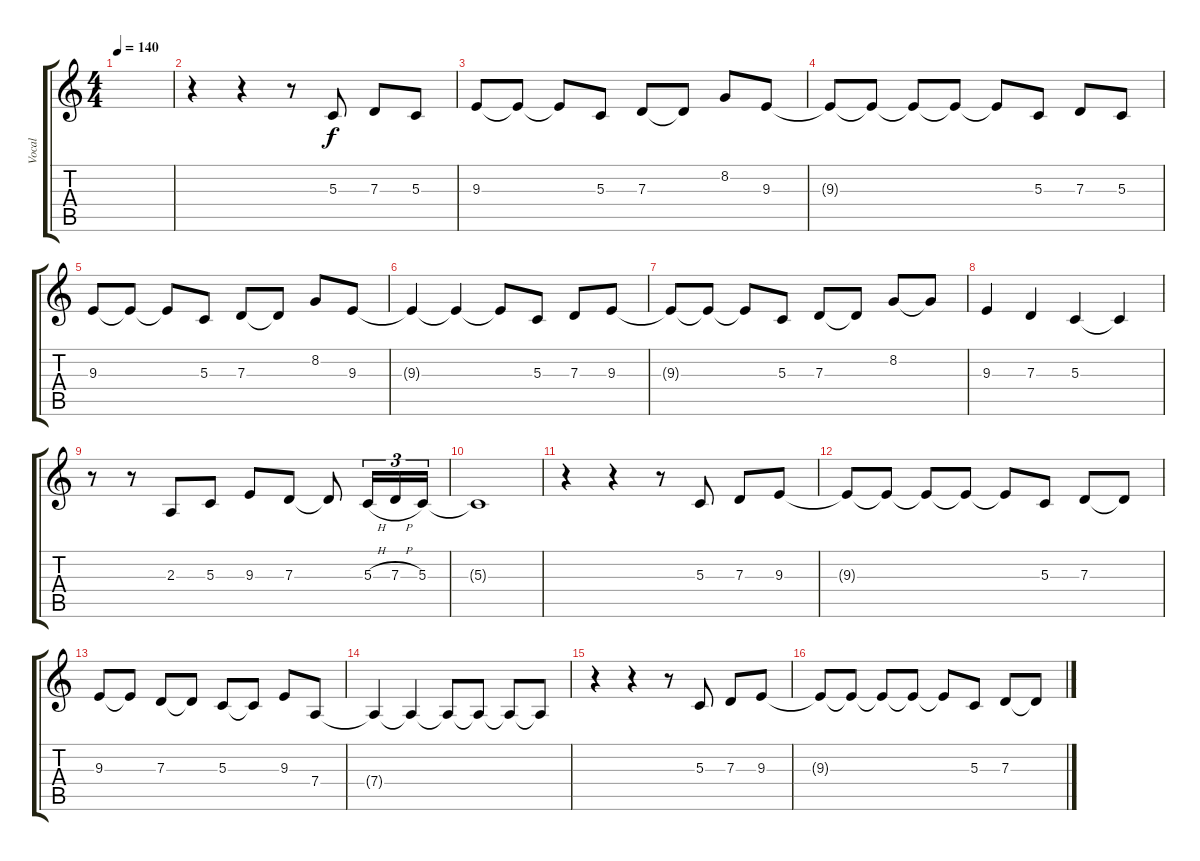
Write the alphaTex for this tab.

\track ("Vocal" "Vocal") {instrument pad4choir}
\staff {score tabs}
\tuning (E4 B3 G3 D3 A2 E2) {hide}
\ts (4 4)
\tempo 140
\clef g2
\ks c
|
r.4 r.4 r.8 5.3.8 7.3.8 5.3.8 |
9.3.8 9.3{t}.8 9.3{t}.8 5.3.8 7.3.8 7.3{t}.8 8.2.8 9.3.8 |
9.3{t}.8 9.3{t}.8 9.3{t}.8 9.3{t}.8 9.3{t}.8 5.3.8 7.3.8 5.3.8 |
9.3.8 9.3{t}.8 9.3{t}.8 5.3.8 7.3.8 7.3{t}.8 8.2.8 9.3.8 |
9.3{t}.4 9.3{t}.4 9.3{t}.8 5.3.8 7.3.8 9.3.8 |
9.3{t}.8 9.3{t}.8 9.3{t}.8 5.3.8 7.3.8 7.3{t}.8 8.2.8 8.2{t}.8 |
9.3.4 7.3.4 5.3.4 5.3{t}.4 |
r.8 r.8 2.3.8 5.3.8 9.3.8 7.3.8 7.3{t}.8 5.3{h}.16{tu (3 2)} 7.3{h}.16{tu (3 2)} 5.3.16{tu (3 2)} |
5.3{t}.1 |
r.4 r.4 r.8 5.3.8 7.3.8 9.3.8 |
9.3{t}.8 9.3{t}.8 9.3{t}.8 9.3{t}.8 9.3{t}.8 5.3.8 7.3.8 7.3{t}.8 |
9.3.8 9.3{t}.8 7.3.8 7.3{t}.8 5.3.8 5.3{t}.8 9.3.8 7.4.8 |
7.4{t}.4 7.4{t}.4 7.4{t}.8 7.4{t}.8 7.4{t}.8 7.4{t}.8 |
r.4 r.4 r.8 5.3.8 7.3.8 9.3.8 |
9.3{t}.8 9.3{t}.8 9.3{t}.8 9.3{t}.8 9.3{t}.8 5.3.8 7.3.8 7.3{t}.8
